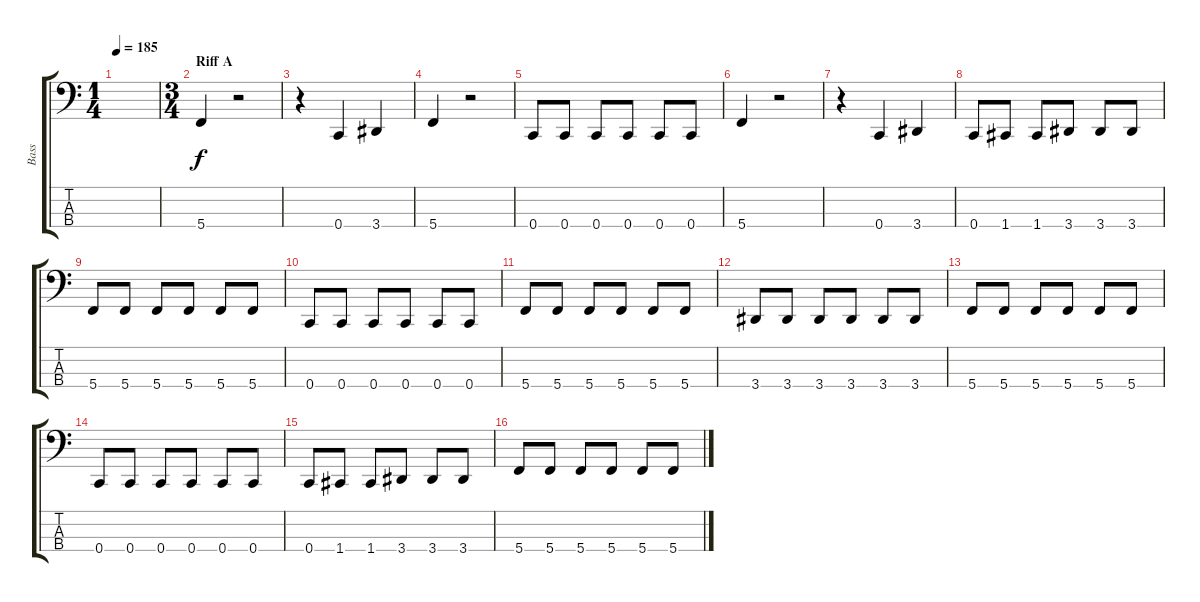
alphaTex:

\track ("Bass" "Bass") {instrument electricbassfinger}
\staff {score tabs}
\tuning (Eb2 Bb1 F1 C1) {hide}
\ts (1 4)
\tempo 185
\clef f4
\ks c
|
\ts (3 4)
\section ("" "Riff A")
5.4.4 r.2 |
r.4 0.4.4 3.4.4 |
5.4.4 r.2 |
0.4.8 0.4.8 0.4.8 0.4.8 0.4.8 0.4.8 |
5.4.4 r.2 |
r.4 0.4.4 3.4.4 |
0.4.8 1.4.8 1.4.8 3.4.8 3.4.8 3.4.8 |
5.4.8 5.4.8 5.4.8 5.4.8 5.4.8 5.4.8 |
0.4.8 0.4.8 0.4.8 0.4.8 0.4.8 0.4.8 |
5.4.8 5.4.8 5.4.8 5.4.8 5.4.8 5.4.8 |
3.4.8 3.4.8 3.4.8 3.4.8 3.4.8 3.4.8 |
5.4.8 5.4.8 5.4.8 5.4.8 5.4.8 5.4.8 |
0.4.8 0.4.8 0.4.8 0.4.8 0.4.8 0.4.8 |
0.4.8 1.4.8 1.4.8 3.4.8 3.4.8 3.4.8 |
5.4.8 5.4.8 5.4.8 5.4.8 5.4.8 5.4.8
